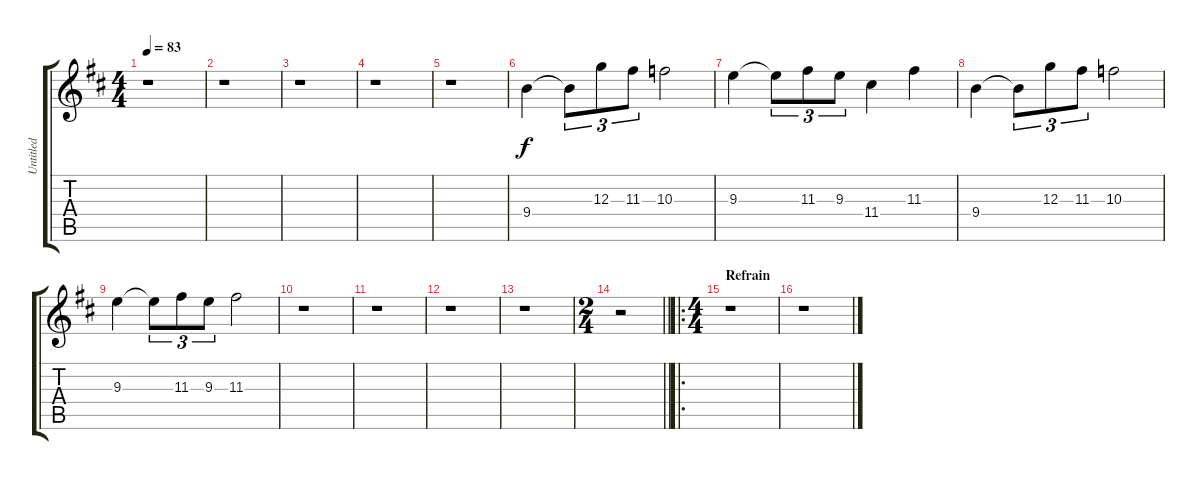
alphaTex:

\track ("Untitled" "Untitled") {instrument distortionguitar}
\staff {score tabs}
\tuning (E4 B3 G3 D3 A2 E2) {hide}
\ts (4 4)
\tempo 83
\clef g2
\ks d
r.1{dy f} |
r.1 |
r.1 |
r.1 |
r.1 |
9.4.4 9.4{t}.8{tu (3 2)} 12.3.8{tu (3 2)} 11.3.8{tu (3 2)} 10.3.2 |
9.3.4 9.3{t}.8{tu (3 2)} 11.3.8{tu (3 2)} 9.3.8{tu (3 2)} 11.4.4 11.3.4 |
9.4.4 9.4{t}.8{tu (3 2)} 12.3.8{tu (3 2)} 11.3.8{tu (3 2)} 10.3.2 |
9.3.4 9.3{t}.8{tu (3 2)} 11.3.8{tu (3 2)} 9.3.8{tu (3 2)} 11.3.2 |
r.1 |
r.1 |
r.1 |
r.1 |
\ts (2 4)
\barLineRight lightlight
r.2 |
\ro
\ts (4 4)
\section ("" "Refrain")
r.1 |
r.1
